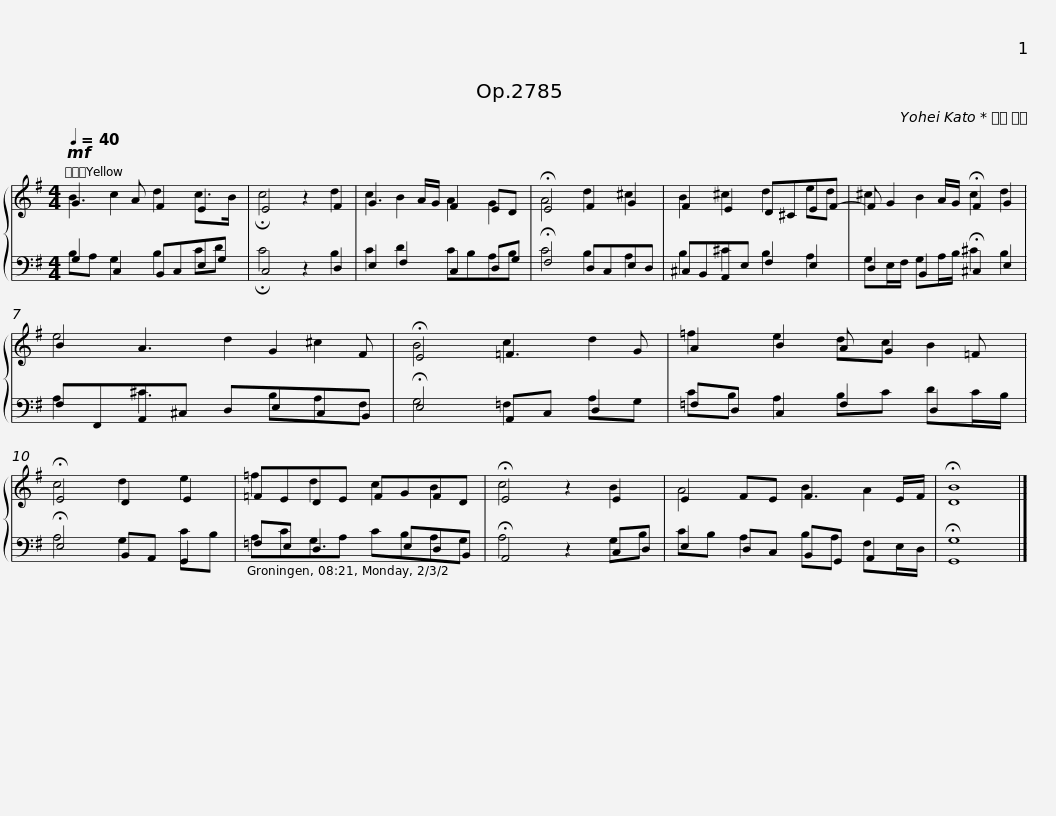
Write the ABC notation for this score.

X:1
%%score { ( 1 2 ) | ( 3 4 ) }
L:1/8
Q:1/4=40
M:4/4
I:linebreak $
K:G
V:1 treble
V:2 treble
V:3 bass
V:4 bass
V:1
!mf! G3 A F2 E2 | E4 z2 F2 | G3 A/G/ F2 ED | !fermata!E4 F2 G2 | F2 E2 D^CEF- |$ %5
 F G2 A/G/ !fermata!F2 G2 | B2 A3 G2 F | !fermata!E4 =F3 G | A2 B2 A G2 =F | !fermata!E4 D2 E2 |$ %10
 =FEDE FGFD | !fermata!E4 z2 E2 | E2 FE F3 E/F/ | !fermata!D8 |] %14
V:2
 B2 c2 d2 c>B | !fermata!c4 z2 d2 | c2 B2 A2 G2 | A4 d2 ^c2 | B2 ^c2 d2 ed |$ %5
 ^c2 B2 c2 d2 | e4 d2 ^c2 | B4 c2 d2 | =f2 e2 dc B2 | c4 d2 e2 |$ %10
 =f2 d2 c2 B2 | c4 z2 B2 | A4 B2 A2 | B8 |] %14
V:3
 G,2 C,2 B,,C,E,G, | C,4 z2 D,2 | E,2 F,2 C,2 D,G, | !fermata!F,4 D,C,E,D, | ^C,B,,A,,E, F,2 E,2 |$ %5
 D,2 B,,2 !fermata!^C,2 E,2 | F,F,,A,,^C, D,E,C,B,, | !fermata!E,4 A,,C, D,2 | =F,D, C,2 F,2 D,2 | !fermata!E,4 B,,A,, G,,2 |$ %10
 =F,E, D,3 E,D,B,, | !fermata!A,,4 z2 C,D, | E,2 D,C, B,,G,, A,,2 | !fermata!G,,8 |] %14
V:4
 B,A, G,2 B,2 CD | !fermata!C4 z2 B,2 | C2 D2 CB,A,B, | C4 B,2 A,2 | B,2 ^C2 B,2 A,2 |$ %5
 G,E,/F,/ G,A,/B,/ ^C2 B,2 | A,2 ^C3 B,A,F, | G,4 =F,2 A,G, | CB, A,2 B,C DC/B,/ | A,4 G,2 CB, |$ %10
 A,CG,A, CB,A,G, | A,4 z2 G,B, | CB, A,2 B,A, F,E,/D,/ | G,8 |] %14
